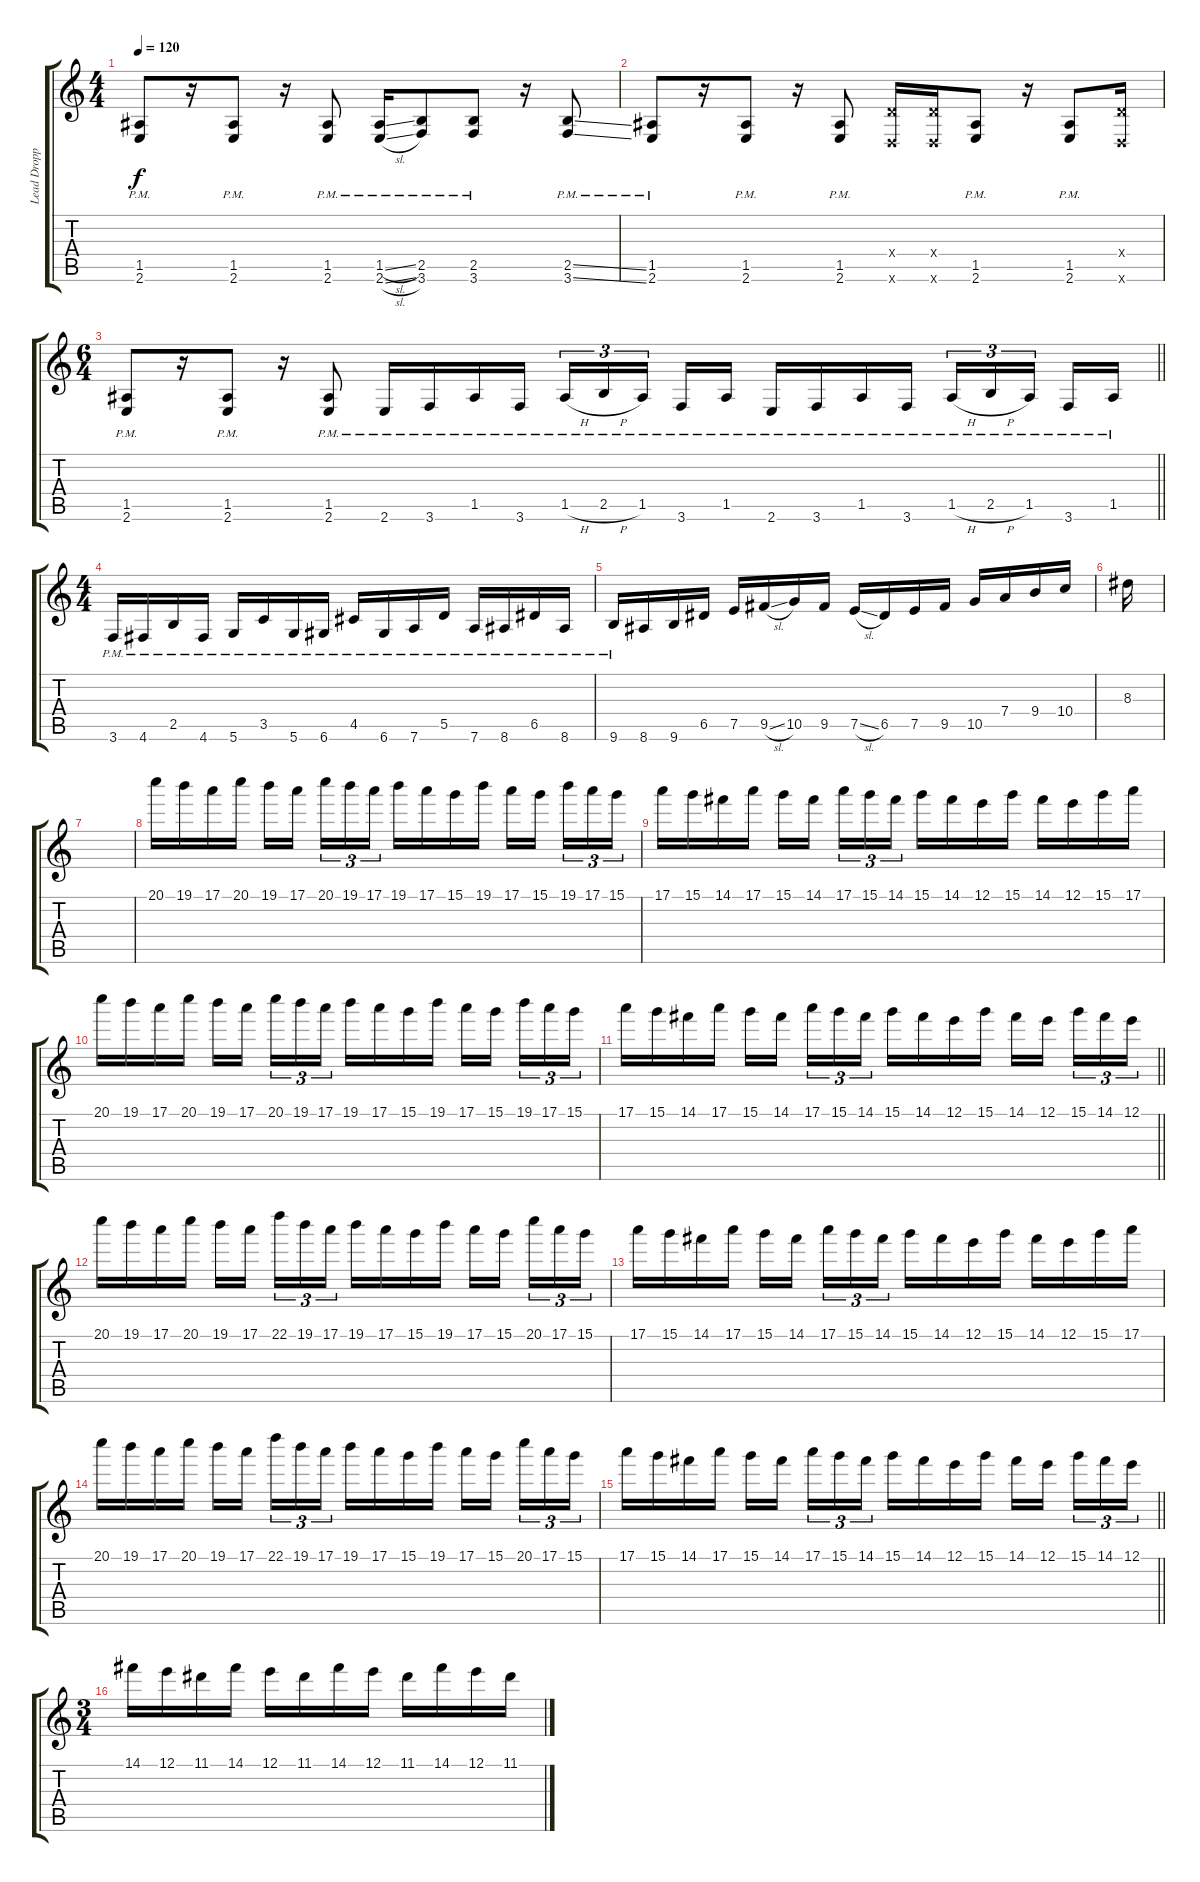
\track ("Lead Dropped D " "Lead Dropp") {instrument distortionguitar}
\staff {score tabs}
\tuning (E4 B3 G3 D3 A2 D2) {hide}
\ts (4 4)
\tempo 120
\clef g2
\ks c
(1.5{pm} 2.6{pm}).8{dy f} r.16 (1.5{pm} 2.6{pm}).8 r.16 (1.5{pm} 2.6{pm}).8 (1.5{sl pm} 2.6{sl pm}).16 (2.5{pm} 3.6{pm}).8 (2.5{pm} 3.6{pm}).8 r.16 (2.5{ss pm} 3.6{ss pm}).8 |
(1.5{pm} 2.6{pm}).8 r.16 (1.5{pm} 2.6{pm}).8 r.16 (1.5{pm} 2.6{pm}).8 (0.4{x} 0.6{x}).16 (0.4{x} 0.6{x}).16 (1.5{pm} 2.6{pm}).8 r.16 (1.5{pm} 2.6{pm}).8 (0.4{x} 0.6{x}).16 |
\ts (6 4)
\barLineRight lightlight
(1.5{pm} 2.6{pm}).8 r.16 (1.5{pm} 2.6{pm}).8 r.16 (1.5{pm} 2.6{pm}).8 2.6{pm}.16 3.6{pm}.16 1.5{pm}.16 3.6{pm}.16 1.5{h pm}.16{tu (3 2)} 2.5{h pm}.16{tu (3 2)} 1.5{pm}.16{tu (3 2) beam splitsecondary} 3.6{pm}.16 1.5{pm}.16 2.6{pm}.16 3.6{pm}.16 1.5{pm}.16 3.6{pm}.16{beam splitsecondary} 1.5{h pm}.16{tu (3 2)} 2.5{h pm}.16{tu (3 2)} 1.5{pm}.16{tu (3 2) beam splitsecondary} 3.6{pm}.16 1.5{pm}.16 |
\ts (4 4)
\section ("" "")
3.6{pm}.16 4.6{pm}.16 2.5{pm}.16 4.6{pm}.16 5.6{pm}.16 3.5{pm}.16 5.6{pm}.16 6.6{pm}.16 4.5{pm}.16 6.6{pm}.16 7.6{pm}.16 5.5{pm}.16 7.6{pm}.16 8.6{pm}.16 6.5{pm}.16 8.6{pm}.16 |
9.6{pm}.16 8.6.16 9.6.16 6.5.16 7.5.16 9.5{sl}.16 10.5.16 9.5.16 7.5{sl}.16 6.5.16 7.5.16 9.5.16 10.5.16 7.4.16 9.4.16 10.4.16 |
8.3.16 |
|
20.1.16 19.1.16 17.1.16 20.1.16 19.1.16 17.1.16{beam splitsecondary} 20.1.16{tu (3 2)} 19.1.16{tu (3 2)} 17.1.16{tu (3 2)} 19.1.16 17.1.16 15.1.16 19.1.16 17.1.16 15.1.16{beam splitsecondary} 19.1.16{tu (3 2)} 17.1.16{tu (3 2)} 15.1.16{tu (3 2)} |
17.1.16 15.1.16 14.1.16 17.1.16 15.1.16 14.1.16{beam splitsecondary} 17.1.16{tu (3 2)} 15.1.16{tu (3 2)} 14.1.16{tu (3 2)} 15.1.16 14.1.16 12.1.16 15.1.16 14.1.16 12.1.16 15.1.16 17.1.16 |
20.1.16 19.1.16 17.1.16 20.1.16 19.1.16 17.1.16{beam splitsecondary} 20.1.16{tu (3 2)} 19.1.16{tu (3 2)} 17.1.16{tu (3 2)} 19.1.16 17.1.16 15.1.16 19.1.16 17.1.16 15.1.16{beam splitsecondary} 19.1.16{tu (3 2)} 17.1.16{tu (3 2)} 15.1.16{tu (3 2)} |
\barLineRight lightlight
17.1.16 15.1.16 14.1.16 17.1.16 15.1.16 14.1.16{beam splitsecondary} 17.1.16{tu (3 2)} 15.1.16{tu (3 2)} 14.1.16{tu (3 2)} 15.1.16 14.1.16 12.1.16 15.1.16 14.1.16 12.1.16{beam splitsecondary} 15.1.16{tu (3 2)} 14.1.16{tu (3 2)} 12.1.16{tu (3 2)} |
20.1.16 19.1.16 17.1.16 20.1.16 19.1.16 17.1.16{beam splitsecondary} 22.1.16{tu (3 2)} 19.1.16{tu (3 2)} 17.1.16{tu (3 2)} 19.1.16 17.1.16 15.1.16 19.1.16 17.1.16 15.1.16{beam splitsecondary} 20.1.16{tu (3 2)} 17.1.16{tu (3 2)} 15.1.16{tu (3 2)} |
17.1.16 15.1.16 14.1.16 17.1.16 15.1.16 14.1.16{beam splitsecondary} 17.1.16{tu (3 2)} 15.1.16{tu (3 2)} 14.1.16{tu (3 2)} 15.1.16 14.1.16 12.1.16 15.1.16 14.1.16 12.1.16 15.1.16 17.1.16 |
20.1.16 19.1.16 17.1.16 20.1.16 19.1.16 17.1.16{beam splitsecondary} 22.1.16{tu (3 2)} 19.1.16{tu (3 2)} 17.1.16{tu (3 2)} 19.1.16 17.1.16 15.1.16 19.1.16 17.1.16 15.1.16{beam splitsecondary} 20.1.16{tu (3 2)} 17.1.16{tu (3 2)} 15.1.16{tu (3 2)} |
\barLineRight lightlight
17.1.16 15.1.16 14.1.16 17.1.16 15.1.16 14.1.16{beam splitsecondary} 17.1.16{tu (3 2)} 15.1.16{tu (3 2)} 14.1.16{tu (3 2)} 15.1.16 14.1.16 12.1.16 15.1.16 14.1.16 12.1.16{beam splitsecondary} 15.1.16{tu (3 2)} 14.1.16{tu (3 2)} 12.1.16{tu (3 2)} |
\ts (3 4)
14.1.16 12.1.16 11.1.16 14.1.16 12.1.16 11.1.16 14.1.16 12.1.16 11.1.16 14.1.16 12.1.16 11.1.16
